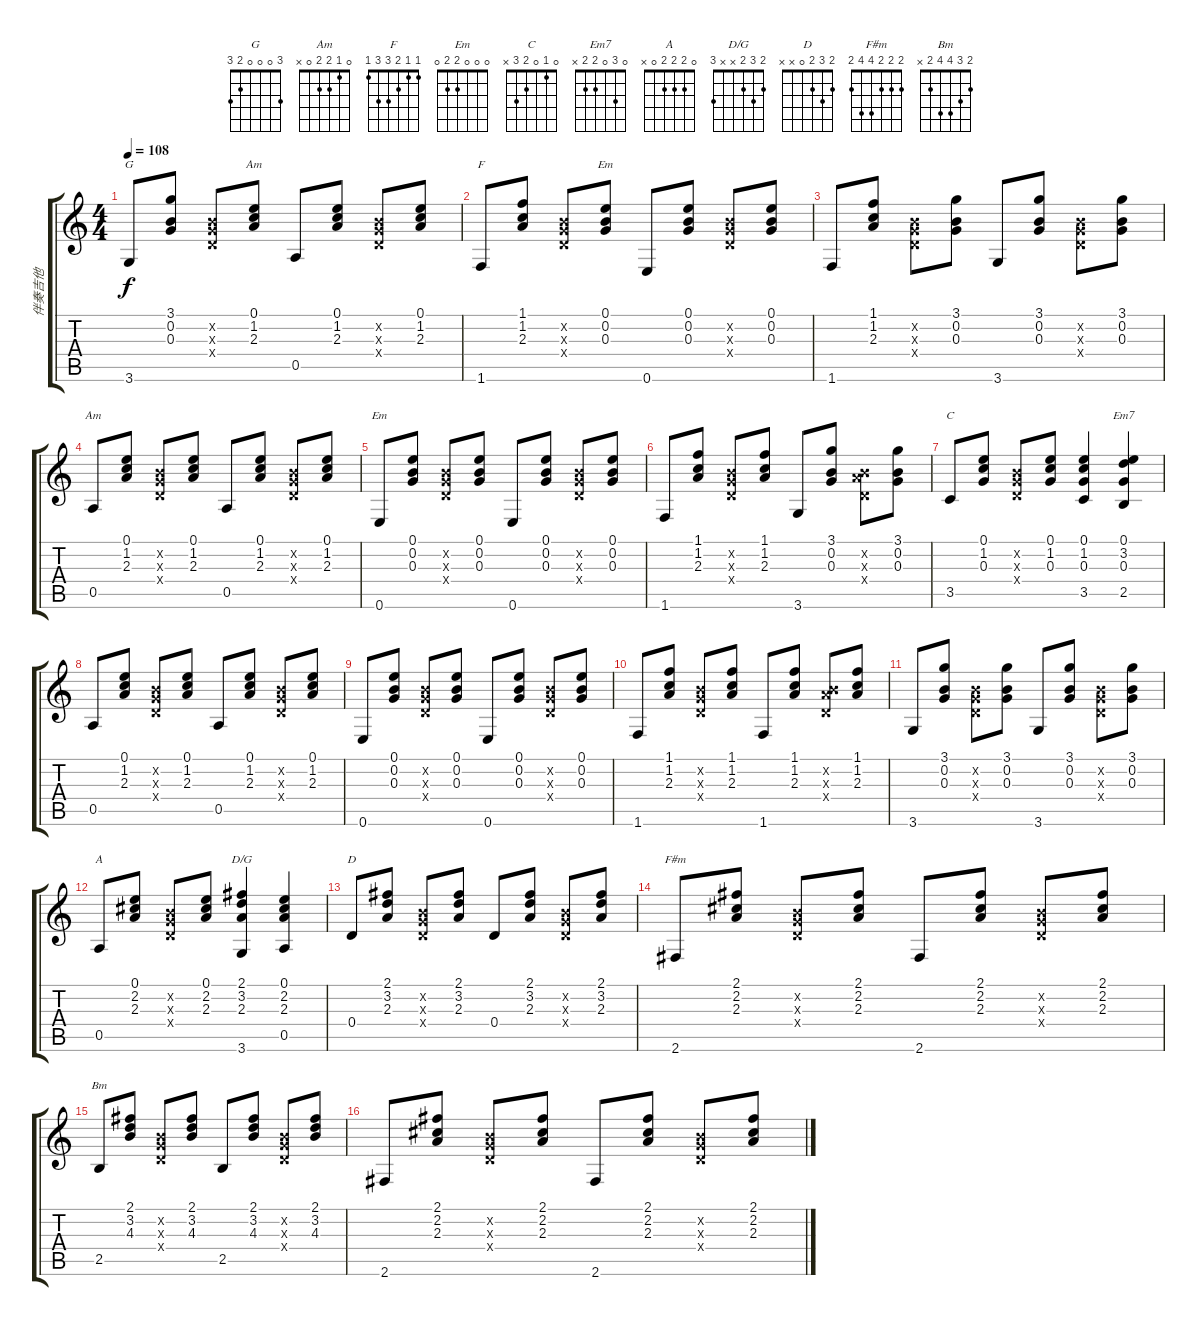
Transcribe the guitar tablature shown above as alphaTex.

\track ("伴奏吉他" "伴奏吉他") {instrument acousticguitarnylon}
\staff {score tabs}
\tuning (E4 B3 G3 D3 A2 E2) {hide}
\chord ("G" 3 0 0 0 2 3)
\chord ("Am" 0 1 2 2 x x)
\chord ("F" 1 1 2 3 3 1)
\chord ("Em" 0 0 0 2 2 x)
\chord ("Am" 0 1 2 2 0 x)
\chord ("Em" 0 0 0 2 2 0)
\chord ("C" 0 1 0 2 3 x)
\chord ("Em7" 0 3 0 2 2 x)
\chord ("A" 0 2 2 2 0 x)
\chord ("D/G" 2 3 2 x x 3)
\chord ("D" 2 3 2 0 x x)
\chord ("F#m" 2 2 2 4 4 2)
\chord ("Bm" 2 3 4 4 2 x)
\ts (4 4)
\tempo 108
\clef g2
\ks c
3.6.8{ch "G" dy f} (3.1 0.2 0.3).8 (0.2{x} 0.3{x} 0.4{x}).8 (0.1 1.2 2.3).8{ch "Am"} 0.5.8 (0.1 1.2 2.3).8 (0.2{x} 0.3{x} 0.4{x}).8 (0.1 1.2 2.3).8 |
1.6.8{ch "F"} (1.1 1.2 2.3).8 (0.2{x} 0.3{x} 0.4{x}).8 (0.1 0.2 0.3).8{ch "Em"} 0.6.8 (0.1 0.2 0.3).8 (0.2{x} 0.3{x} 0.4{x}).8 (0.1 0.2 0.3).8 |
1.6.8 (1.1 1.2 2.3).8 (0.2{x} 0.3{x} 0.4{x}).8 (3.1 0.2 0.3).8 3.6.8 (3.1 0.2 0.3).8 (0.2{x} 0.3{x} 0.4{x}).8 (3.1 0.2 0.3).8 |
0.5.8{ch "Am"} (0.1 1.2 2.3).8 (0.2{x} 0.3{x} 0.4{x}).8 (0.1 1.2 2.3).8 0.5.8 (0.1 1.2 2.3).8 (0.2{x} 0.3{x} 0.4{x}).8 (0.1 1.2 2.3).8 |
0.6.8{ch "Em"} (0.1 0.2 0.3).8 (0.2{x} 0.3{x} 0.4{x}).8 (0.1 0.2 0.3).8 0.6.8 (0.1 0.2 0.3).8 (0.2{x} 0.3{x} 0.4{x}).8 (0.1 0.2 0.3).8 |
1.6.8 (1.1 1.2 2.3).8 (0.2{x} 0.3{x} 0.4{x}).8 (1.1 1.2 2.3).8 3.6.8 (3.1 0.2 0.3).8 (0.2{x} 2.3{x} 0.4{x}).8 (3.1 0.2 0.3).8 |
3.5.8{ch "C"} (0.1 1.2 0.3).8 (0.2{x} 0.3{x} 0.4{x}).8 (0.1 1.2 0.3).8 (0.1 1.2 0.3 3.5).4 (0.1 3.2 0.3 2.5).4{ch "Em7"} |
0.5.8 (0.1 1.2 2.3).8 (0.2{x} 0.3{x} 0.4{x}).8 (0.1 1.2 2.3).8 0.5.8 (0.1 1.2 2.3).8 (0.2{x} 0.3{x} 0.4{x}).8 (0.1 1.2 2.3).8 |
0.6.8 (0.1 0.2 0.3).8 (0.2{x} 0.3{x} 0.4{x}).8 (0.1 0.2 0.3).8 0.6.8 (0.1 0.2 0.3).8 (0.2{x} 0.3{x} 0.4{x}).8 (0.1 0.2 0.3).8 |
1.6.8 (1.1 1.2 2.3).8 (0.2{x} 0.3{x} 0.4{x}).8 (1.1 1.2 2.3).8 1.6.8 (1.1 1.2 2.3).8 (0.2{x} 2.3{x} 0.4{x}).8 (1.1 1.2 2.3).8 |
3.6.8 (3.1 0.2 0.3).8 (0.2{x} 0.3{x} 0.4{x}).8 (3.1 0.2 0.3).8 3.6.8 (3.1 0.2 0.3).8 (0.2{x} 0.3{x} 0.4{x}).8 (3.1 0.2 0.3).8 |
0.5.8{ch "A"} (0.1 2.2 2.3).8 (0.2{x} 0.3{x} 0.4{x}).8 (0.1 2.2 2.3).8 (2.1 3.2 2.3 3.6).4{ch "D/G"} (0.1 2.2 2.3 0.5).4 |
0.4.8{ch "D"} (2.1 3.2 2.3).8 (0.2{x} 0.3{x} 0.4{x}).8 (2.1 3.2 2.3).8 0.4.8 (2.1 3.2 2.3).8 (0.2{x} 0.3{x} 0.4{x}).8 (2.1 3.2 2.3).8 |
2.6.8{ch "F#m"} (2.1 2.2 2.3).8 (0.2{x} 0.3{x} 0.4{x}).8 (2.1 2.2 2.3).8 2.6.8 (2.1 2.2 2.3).8 (0.2{x} 0.3{x} 0.4{x}).8 (2.1 2.2 2.3).8 |
2.5.8{ch "Bm"} (2.1 3.2 4.3).8 (0.2{x} 0.3{x} 0.4{x}).8 (2.1 3.2 4.3).8 2.5.8 (2.1 3.2 4.3).8 (0.2{x} 0.3{x} 0.4{x}).8 (2.1 3.2 4.3).8 |
2.6.8 (2.1 2.2 2.3).8 (0.2{x} 0.3{x} 0.4{x}).8 (2.1 2.2 2.3).8 2.6.8 (2.1 2.2 2.3).8 (0.2{x} 0.3{x} 0.4{x}).8 (2.1 2.2 2.3).8
